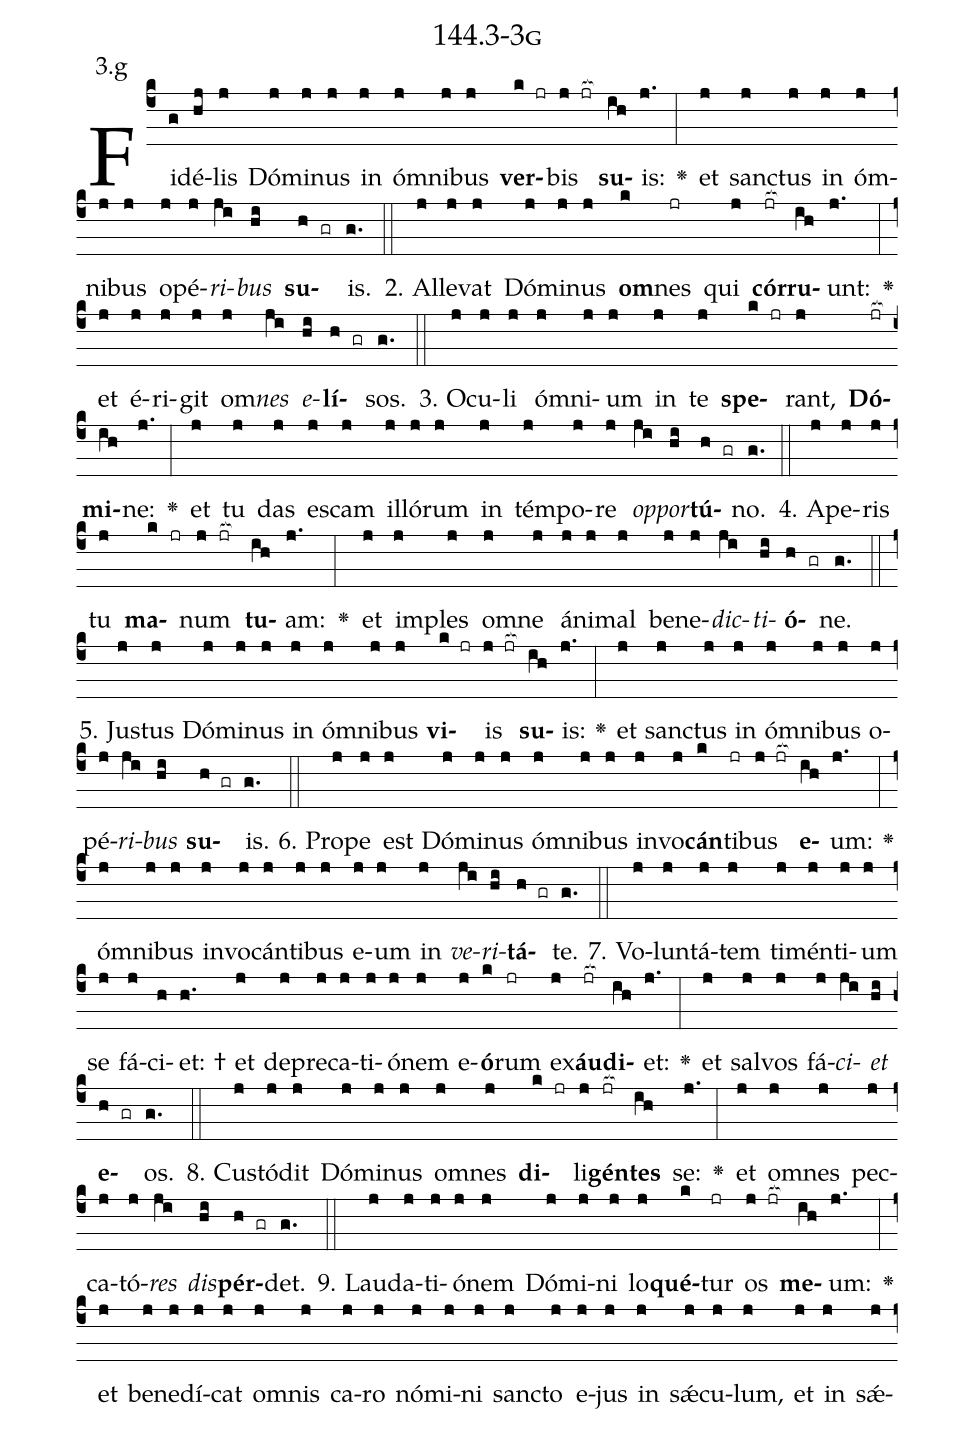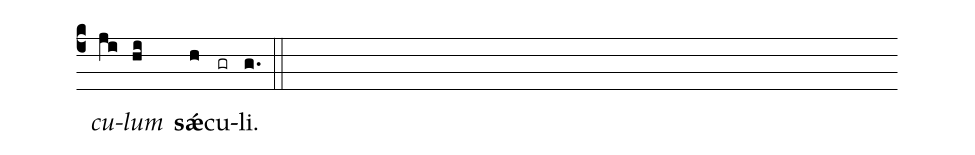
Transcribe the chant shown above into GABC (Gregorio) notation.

name: 144.3-3g;
annotation: 3.g;
%%
(c4)Fi(g)dé(hj)lis(j) Dó(j)mi(j)nus(j) in(j) óm(j)ni(j)bus(j) <b>ver</b>(k jr)bis(j jr[ocb:1{]) <b>su</b>(ih[ocb:0}])is:(j.) <v>\greheightstar</v>(:) et(j) sanc(j)tus(j) in(j) óm(j)ni(j)bus(j) o(j)pé(j)<i>ri</i>(ji)<i>bus</i>(hi) <b>su</b>(h gr)is.(g.) (::)
2. Al(j)le(j)vat(j) Dó(j)mi(j)nus(j) <b>om</b>(k)nes(jr) qui(j) <b>cór</b>(jr[ocb:1{])<b>ru</b>(ih[ocb:0}])unt:(j.) <v>\greheightstar</v>(:) et(j) é(j)ri(j)git(j) om(j)<i>nes</i>(ji) <i>e</i>(hi)<b>lí</b>(h gr)sos.(g.) (::)
3. O(j)cu(j)li(j) óm(j)ni(j)um(j) in(j) te(j) <b>spe</b>(k jr)rant,(j) <b>Dó</b>(jr[ocb:1{])<b>mi</b>(ih[ocb:0}])ne:(j.) <v>\greheightstar</v>(:) et(j) tu(j) das(j) es(j)cam(j) il(j)ló(j)rum(j) in(j) tém(j)po(j)re(j) <i>op</i>(ji)<i>por</i>(hi)<b>tú</b>(h gr)no.(g.) (::)
4. A(j)pe(j)ris(j) tu(j) <b>ma</b>(k jr)num(j jr[ocb:1{]) <b>tu</b>(ih[ocb:0}])am:(j.) <v>\greheightstar</v>(:) et(j) im(j)ples(j) om(j)ne(j) á(j)ni(j)mal(j) be(j)ne(j)<i>dic</i>(ji)<i>ti</i>(hi)<b>ó</b>(h gr)ne.(g.) (::)
5. Jus(j)tus(j) Dó(j)mi(j)nus(j) in(j) óm(j)ni(j)bus(j) <b>vi</b>(k jr)is(j jr[ocb:1{]) <b>su</b>(ih[ocb:0}])is:(j.) <v>\greheightstar</v>(:) et(j) sanc(j)tus(j) in(j) óm(j)ni(j)bus(j) o(j)pé(j)<i>ri</i>(ji)<i>bus</i>(hi) <b>su</b>(h gr)is.(g.) (::)
6. Pro(j)pe(j) est(j) Dó(j)mi(j)nus(j) óm(j)ni(j)bus(j) in(j)vo(j)<b>cán</b>(k)ti(jr)bus(j jr[ocb:1{]) <b>e</b>(ih[ocb:0}])um:(j.) <v>\greheightstar</v>(:) óm(j)ni(j)bus(j) in(j)vo(j)cán(j)ti(j)bus(j) e(j)um(j) in(j) <i>ve</i>(ji)<i>ri</i>(hi)<b>tá</b>(h gr)te.(g.) (::)
7. Vo(j)lun(j)tá(j)tem(j) ti(j)mén(j)ti(j)um(j) se(j) fá(j)ci(h)et: †(h.) et(j) de(j)pre(j)ca(j)ti(j)ó(j)nem(j) e(j)<b>ó</b>(k)rum(jr) ex(j)<b>áu</b>(jr[ocb:1{])<b>di</b>(ih[ocb:0}])et:(j.) <v>\greheightstar</v>(:) et(j) sal(j)vos(j) fá(j)<i>ci</i>(ji)<i>et</i>(hi) <b>e</b>(h gr)os.(g.) (::)
8. Cus(j)tó(j)dit(j) Dó(j)mi(j)nus(j) om(j)nes(j) <b>di</b>(k jr)li(j)<b>gén</b>(jr[ocb:1{])<b>tes</b>(ih[ocb:0}]) se:(j.) <v>\greheightstar</v>(:) et(j) om(j)nes(j) pec(j)ca(j)tó(j)<i>res</i>(ji) <i>dis</i>(hi)<b>pér</b>(h gr)det.(g.) (::)
9. Lau(j)da(j)ti(j)ó(j)nem(j) Dó(j)mi(j)ni(j) lo(j)<b>qué</b>(k)tur(jr) os(j jr[ocb:1{]) <b>me</b>(ih[ocb:0}])um:(j.) <v>\greheightstar</v>(:) et(j) be(j)ne(j)dí(j)cat(j) om(j)nis(j) ca(j)ro(j) nó(j)mi(j)ni(j) sanc(j)to(j) e(j)jus(j) in(j) sǽ(j)cu(j)lum,(j) et(j) in(j) sǽ(j)<i>cu</i>(ji)<i>lum</i>(hi) <b>sǽ</b>(h)cu(gr)li.(g.) (::)
